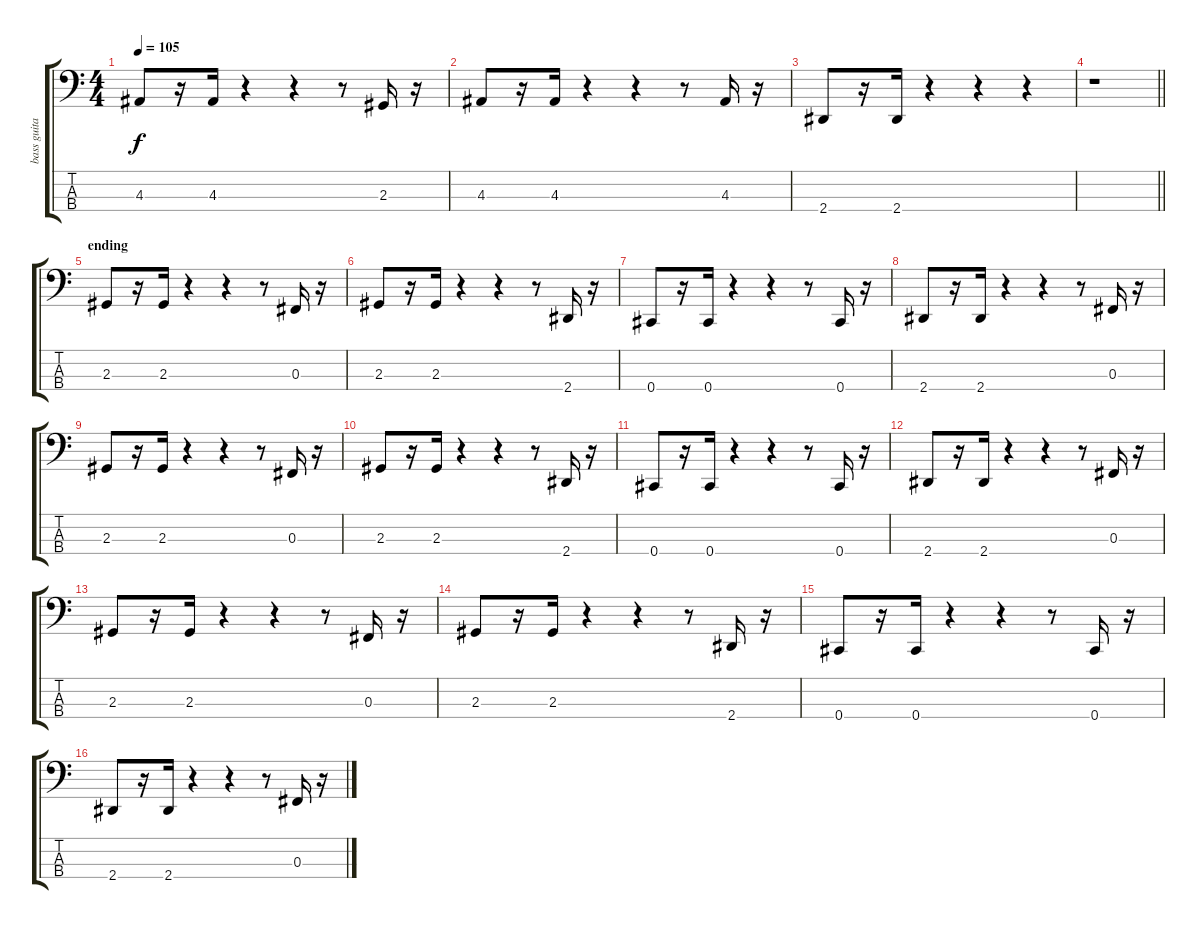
\track ("bass guitar" "bass guita") {instrument electricbasspick}
\staff {score tabs}
\tuning (E2 B1 Gb1 Db1) {hide}
\ts (4 4)
\tempo 105
\clef f4
\ks c
4.3.8{dy f} r.16 4.3.16 r.4 r.4 r.8 2.3.16 r.16 |
4.3.8 r.16 4.3.16 r.4 r.4 r.8 4.3.16 r.16 |
2.4.8 r.16 2.4.16 r.4 r.4 r.4 |
\barLineRight lightlight
r.1 |
\section ("" "ending")
2.3.8 r.16 2.3.16 r.4 r.4 r.8 0.3.16 r.16 |
2.3.8 r.16 2.3.16 r.4 r.4 r.8 2.4.16 r.16 |
0.4.8 r.16 0.4.16 r.4 r.4 r.8 0.4.16 r.16 |
2.4.8 r.16 2.4.16 r.4 r.4 r.8 0.3.16 r.16 |
2.3.8 r.16 2.3.16 r.4 r.4 r.8 0.3.16 r.16 |
2.3.8 r.16 2.3.16 r.4 r.4 r.8 2.4.16 r.16 |
0.4.8 r.16 0.4.16 r.4 r.4 r.8 0.4.16 r.16 |
2.4.8 r.16 2.4.16 r.4 r.4 r.8 0.3.16 r.16 |
2.3.8 r.16 2.3.16 r.4 r.4 r.8 0.3.16 r.16 |
2.3.8 r.16 2.3.16 r.4 r.4 r.8 2.4.16 r.16 |
0.4.8 r.16 0.4.16 r.4 r.4 r.8 0.4.16 r.16 |
2.4.8 r.16 2.4.16 r.4 r.4 r.8 0.3.16 r.16
